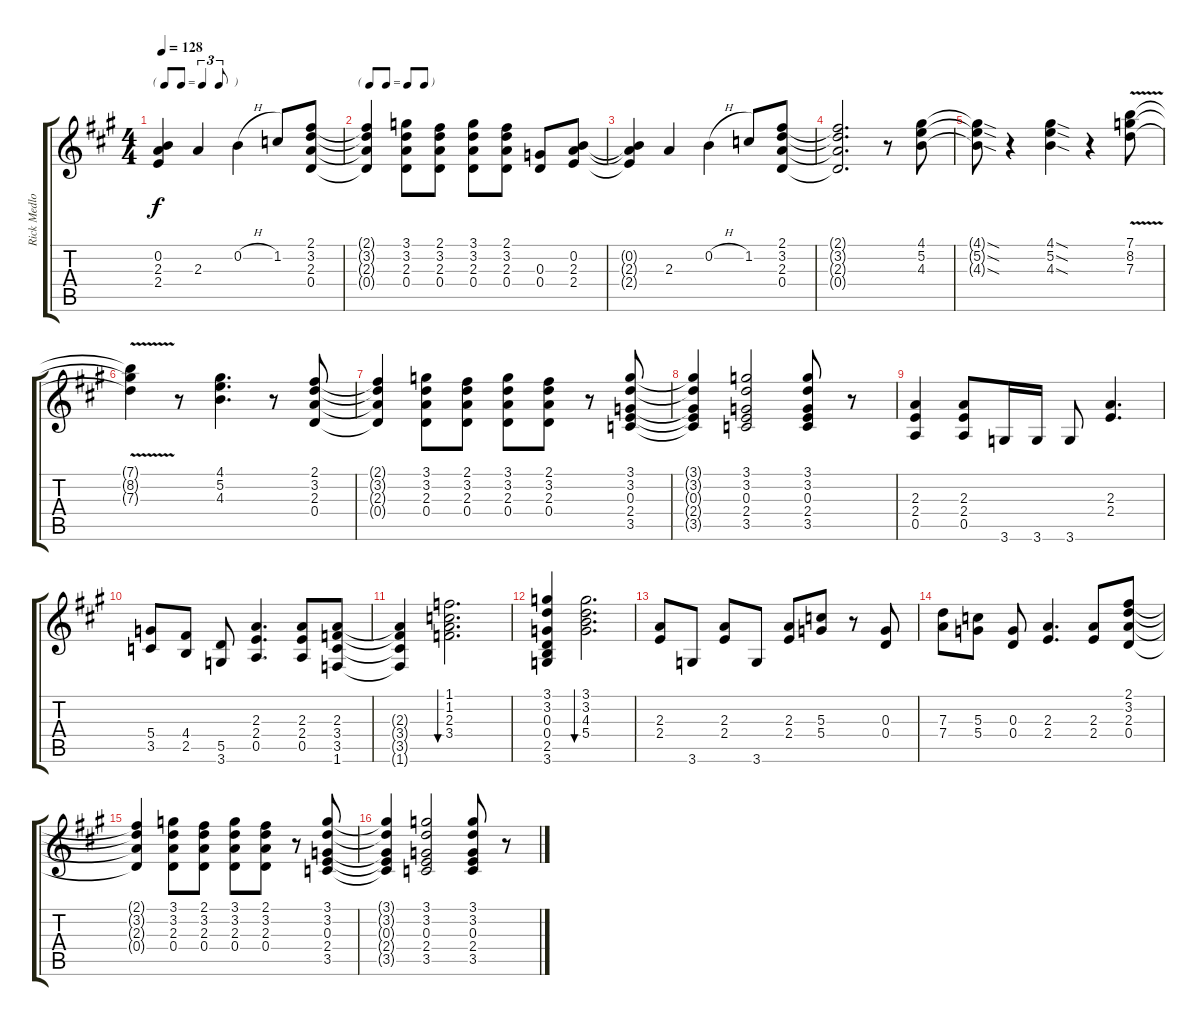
\track ("Rick Medlocke Guitar" "Rick Medlo") {instrument overdrivenguitar}
\staff {score tabs}
\tuning (E4 B3 G3 D3 A2 E2) {hide}
\ts (4 4)
\tf triplet8th
\tempo 128
\clef g2
\ks a
(0.2{t} 2.3{t} 2.4{t}).4{dy f} 2.3.4 0.2{h}.4 1.2.8 (2.1 3.2 2.3 0.4).8 |
\tf none
(2.1{t} 3.2{t} 2.3{t} 0.4{t}).4 (3.1 3.2 2.3 0.4).8 (2.1 3.2 2.3 0.4).8 (3.1 3.2 2.3 0.4).8 (2.1 3.2 2.3 0.4).8 (0.3 0.4).8 (0.2 2.3 2.4).8 |
(0.2{t} 2.3{t} 2.4{t}).4 2.3.4 0.2{h}.4 1.2.8 (2.1 3.2 2.3 0.4).8 |
(2.1{t} 3.2{t} 2.3{t} 0.4{t}).2{d} r.8 (4.1 5.2 4.3).8 |
(4.1{sod t} 5.2{sod t} 4.3{sod t}).8 r.4 (4.1{sod} 5.2{sod} 4.3{sod}).4 r.4 (7.1{v} 8.2{v} 7.3{v}).8 |
(7.1{t} 8.2{t} 7.3{t}).4 r.8 (4.1 5.2 4.3).4{d} r.8 (2.1 3.2 2.3 0.4).8 |
(2.1{t} 3.2{t} 2.3{t} 0.4{t}).4 (3.1 3.2 2.3 0.4).8 (2.1 3.2 2.3 0.4).8 (3.1 3.2 2.3 0.4).8 (2.1 3.2 2.3 0.4).8 r.8 (3.1 3.2 0.3 2.4 3.5).8 |
(3.1{t} 3.2{t} 0.3{t} 2.4{t} 3.5{t}).4 (3.1 3.2 0.3 2.4 3.5).2 (3.1 3.2 0.3 2.4 3.5).8 r.8 |
(2.3 2.4 0.5).4 (2.3 2.4 0.5).8 3.6.16 3.6.16 3.6.8 (2.3 2.4).4{d} |
(5.4 3.5).8 (4.4 2.5).8 (5.5 3.6).8 (2.3 2.4 0.5).4{d} (2.3 2.4 0.5).8 (2.3 3.4 3.5 1.6).8 |
(2.3{t} 3.4{t} 3.5{t} 1.6{t}).4 (1.1 1.2 2.3 3.4).2{d bu 60} |
(3.1 3.2 0.3 0.4 2.5 3.6).4 (3.1 3.2 4.3 5.4).2{d bu 60} |
(2.3 2.4).8 3.6.8 (2.3 2.4).8 3.6.8 (2.3 2.4).8 (5.3 5.4).8 r.8 (0.3 0.4).8 |
(7.3 7.4).8 (5.3 5.4).8 (0.3 0.4).8 (2.3 2.4).4{d} (2.3 2.4).8 (2.1 3.2 2.3 0.4).8 |
(2.1{t} 3.2{t} 2.3{t} 0.4{t}).4 (3.1 3.2 2.3 0.4).8 (2.1 3.2 2.3 0.4).8 (3.1 3.2 2.3 0.4).8 (2.1 3.2 2.3 0.4).8 r.8 (3.1 3.2 0.3 2.4 3.5).8 |
(3.1{t} 3.2{t} 0.3{t} 2.4{t} 3.5{t}).4 (3.1 3.2 0.3 2.4 3.5).2 (3.1 3.2 0.3 2.4 3.5).8 r.8
